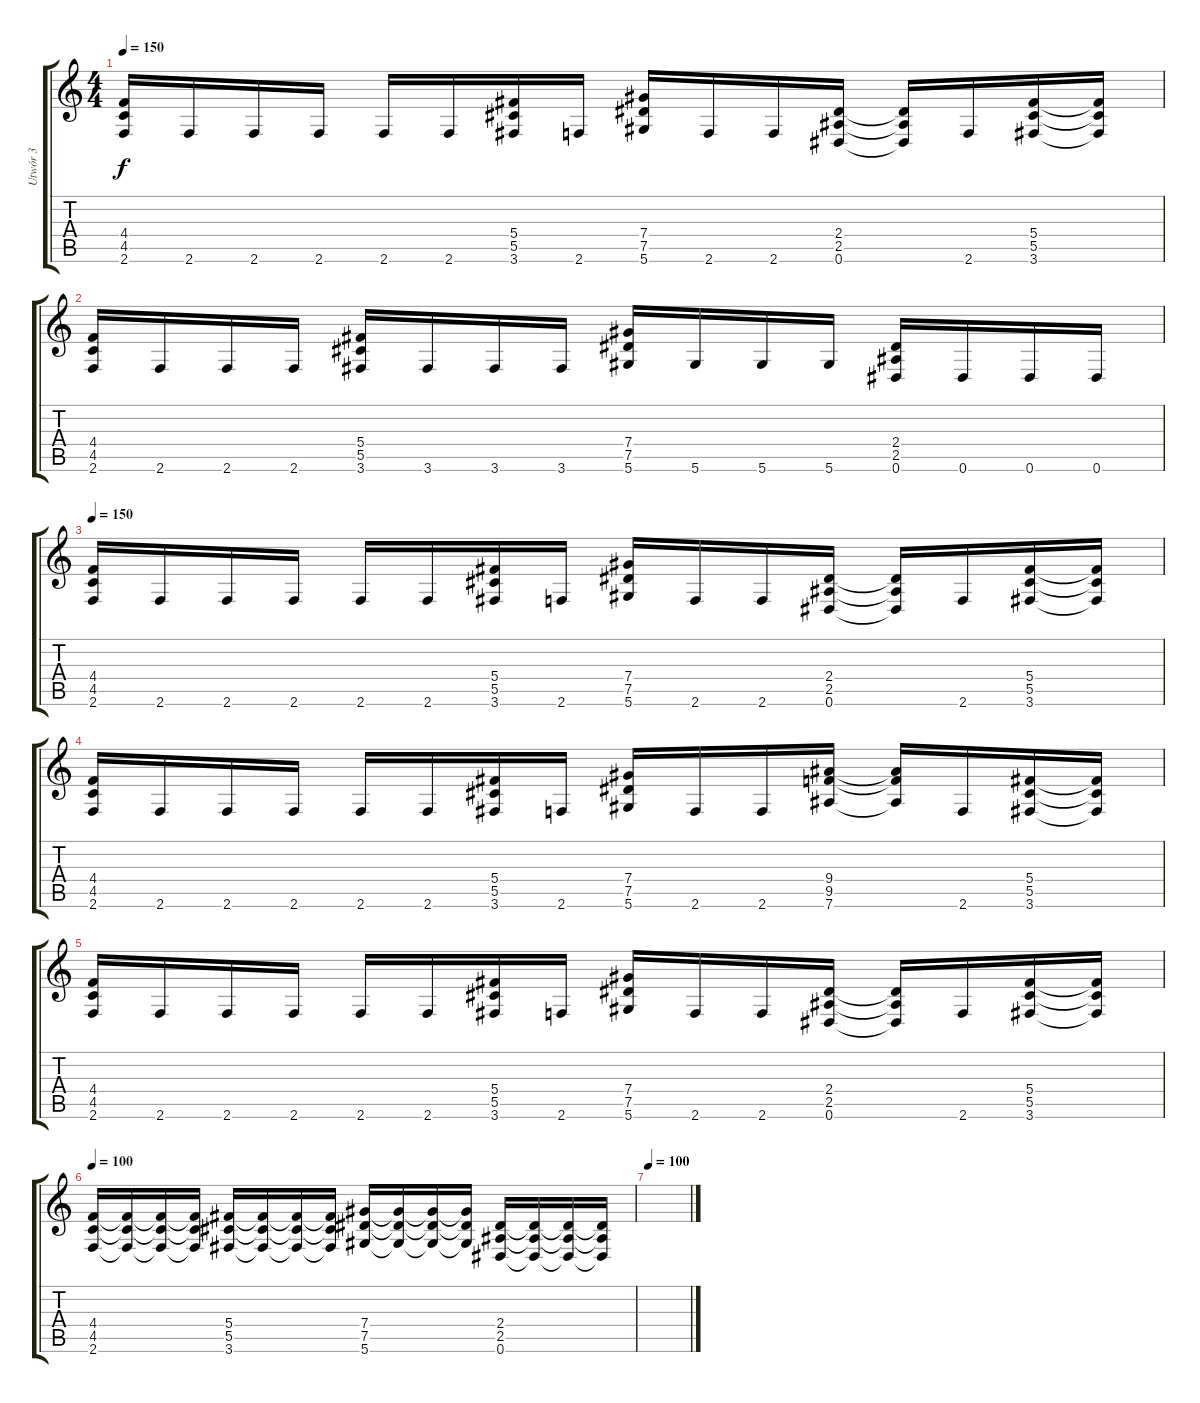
\track ("Utwór 3" "Utwór 3") {instrument distortionguitar}
\staff {score tabs}
\tuning (Eb4 Bb3 Gb3 Db3 Ab2 Eb2) {hide}
\ts (4 4)
\tempo 150
\clef g2
\ks c
(4.4 4.5 2.6).16{dy f} 2.6.16 2.6.16 2.6.16 2.6.16 2.6.16 (5.4 5.5 3.6).16 2.6.16 (7.4 7.5 5.6).16 2.6.16 2.6.16 (2.4 2.5 0.6).16 (2.4{t} 2.5{t} 0.6{t}).16 2.6.16 (5.4 5.5 3.6).16 (5.4{t} 5.5{t} 3.6{t}).16 |
(4.4 4.5 2.6).16 2.6.16 2.6.16 2.6.16 (5.4 5.5 3.6).16 3.6.16 3.6.16 3.6.16 (7.4 7.5 5.6).16 5.6.16 5.6.16 5.6.16 (2.4 2.5 0.6).16 0.6.16 0.6.16 0.6.16 |
\tempo 150
(4.4 4.5 2.6).16 2.6.16 2.6.16 2.6.16 2.6.16 2.6.16 (5.4 5.5 3.6).16 2.6.16 (7.4 7.5 5.6).16 2.6.16 2.6.16 (2.4 2.5 0.6).16 (2.4{t} 2.5{t} 0.6{t}).16 2.6.16 (5.4 5.5 3.6).16 (5.4{t} 5.5{t} 3.6{t}).16 |
(4.4 4.5 2.6).16 2.6.16 2.6.16 2.6.16 2.6.16 2.6.16 (5.4 5.5 3.6).16 2.6.16 (7.4 7.5 5.6).16 2.6.16 2.6.16 (9.4 9.5 7.6).16 (9.4{t} 9.5{t} 7.6{t}).16 2.6.16 (5.4 5.5 3.6).16 (5.4{t} 5.5{t} 3.6{t}).16 |
(4.4 4.5 2.6).16 2.6.16 2.6.16 2.6.16 2.6.16 2.6.16 (5.4 5.5 3.6).16 2.6.16 (7.4 7.5 5.6).16 2.6.16 2.6.16 (2.4 2.5 0.6).16 (2.4{t} 2.5{t} 0.6{t}).16 2.6.16 (5.4 5.5 3.6).16 (5.4{t} 5.5{t} 3.6{t}).16 |
\tempo 100
(4.4 4.5 2.6).16 (4.4{t} 4.5{t} 2.6{t}).16 (4.4{t} 4.5{t} 2.6{t}).16 (4.4{t} 4.5{t} 2.6{t}).16 (5.4 5.5 3.6).16 (5.4{t} 5.5{t} 3.6{t}).16 (5.4{t} 5.5{t} 3.6{t}).16 (5.4{t} 5.5{t} 3.6{t}).16 (7.4 7.5 5.6).16 (7.4{t} 7.5{t} 5.6{t}).16 (7.4{t} 7.5{t} 5.6{t}).16 (7.4{t} 7.5{t} 5.6{t}).16 (2.4 2.5 0.6).16 (2.4{t} 2.5{t} 0.6{t}).16 (2.4{t} 2.5{t} 0.6{t}).16 (2.4{t} 2.5{t} 0.6{t}).16 |
\tempo 100
